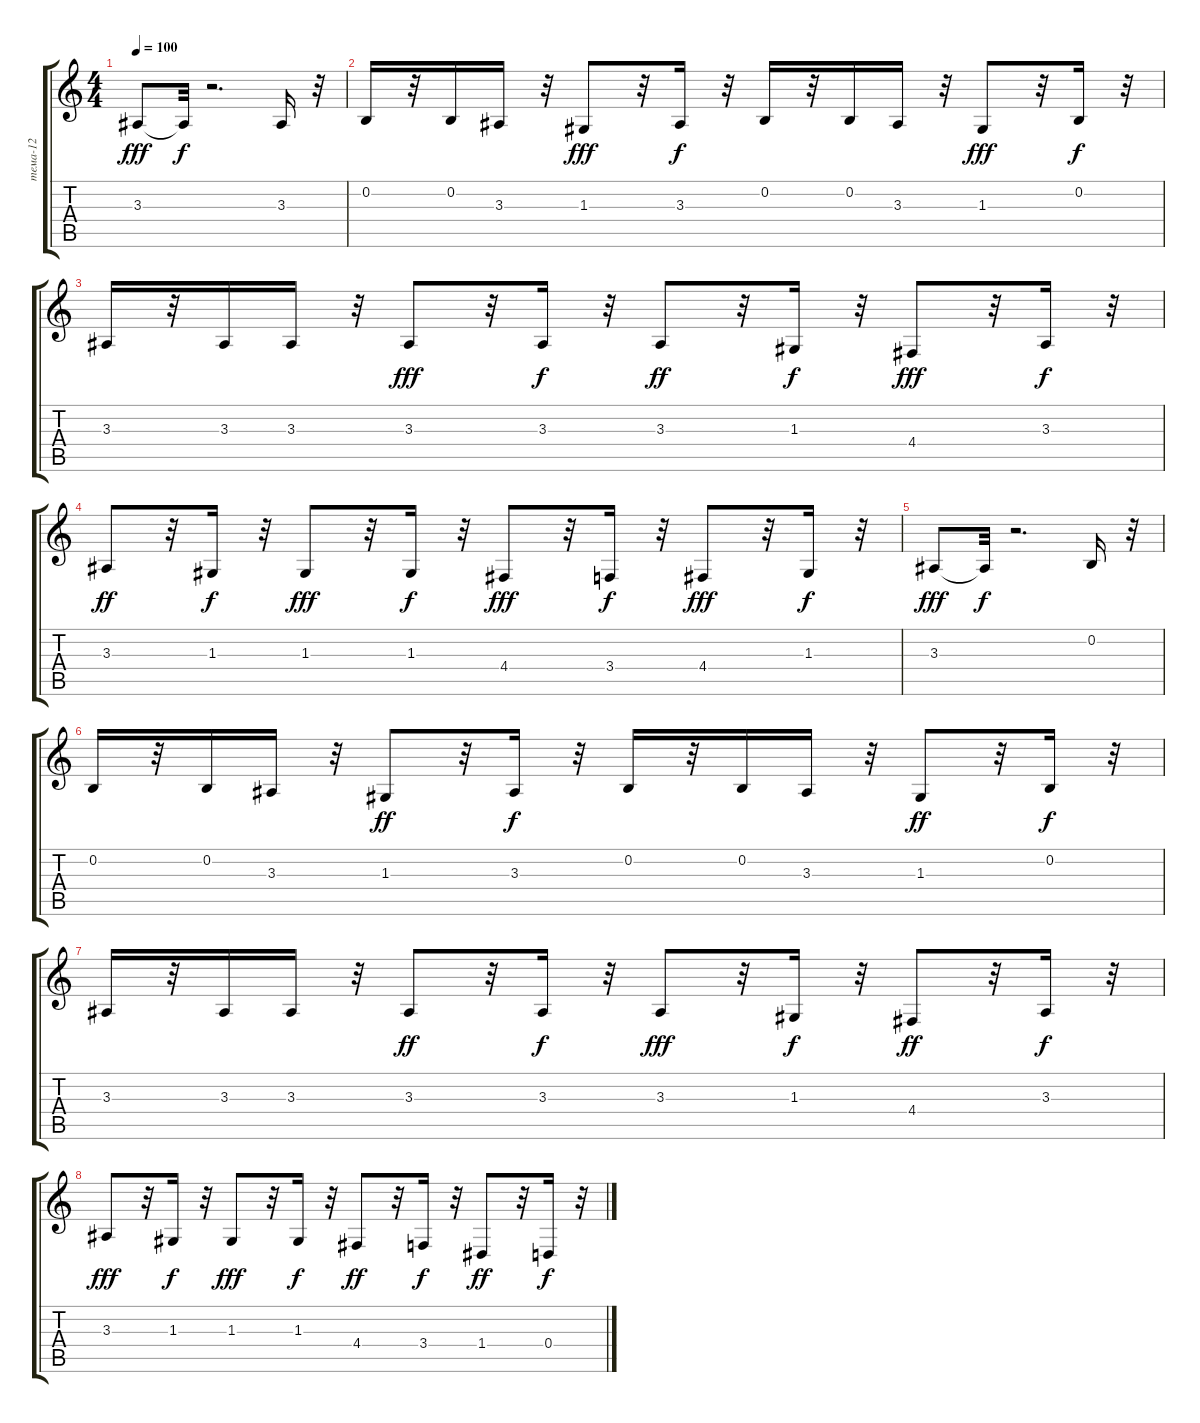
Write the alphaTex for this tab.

\track ("тема-12" "тема-12") {instrument trumpet}
\staff {score tabs}
\tuning (E4 B3 G3 D3 A2 E2) {hide}
\ts (4 4)
\tempo 100
\clef g2
\ks c
3.3.8{dy fff} 3.3{t}.32{dy f} r.2{d} 3.3.16 r.32 |
0.2.16 r.32 0.2.16 3.3.16 r.32 1.3.8{dy fff} r.32 3.3.16{dy f} r.32 0.2.16 r.32 0.2.16 3.3.16 r.32 1.3.8{dy fff} r.32 0.2.16{dy f} r.32 |
3.3.16 r.32 3.3.16 3.3.16 r.32 3.3.8{dy fff} r.32 3.3.16{dy f volume 16} r.32 3.3.8{dy ff volume 16} r.32 1.3.16{dy f} r.32 4.4.8{dy fff volume 16} r.32 3.3.16{dy f} r.32 |
3.3.8{dy ff} r.32 1.3.16{dy f} r.32 1.3.8{dy fff} r.32 1.3.16{dy f} r.32 4.4.8{dy fff} r.32 3.4.16{dy f} r.32 4.4.8{dy fff} r.32 1.3.16{dy f} r.32 |
3.3.8{dy fff} 3.3{t}.32{dy f} r.2{d} 0.2.16 r.32 |
0.2.16 r.32 0.2.16 3.3.16 r.32 1.3.8{dy ff} r.32 3.3.16{dy f} r.32 0.2.16 r.32 0.2.16 3.3.16 r.32 1.3.8{dy ff} r.32 0.2.16{dy f} r.32 |
3.3.16 r.32 3.3.16 3.3.16 r.32 3.3.8{dy ff} r.32 3.3.16{dy f} r.32 3.3.8{dy fff} r.32 1.3.16{dy f} r.32 4.4.8{dy ff} r.32 3.3.16{dy f} r.32 |
3.3.8{dy fff} r.32 1.3.16{dy f} r.32 1.3.8{dy fff} r.32 1.3.16{dy f} r.32 4.4.8{dy ff} r.32 3.4.16{dy f} r.32 1.4.8{dy ff} r.32 0.4.16{dy f} r.32
